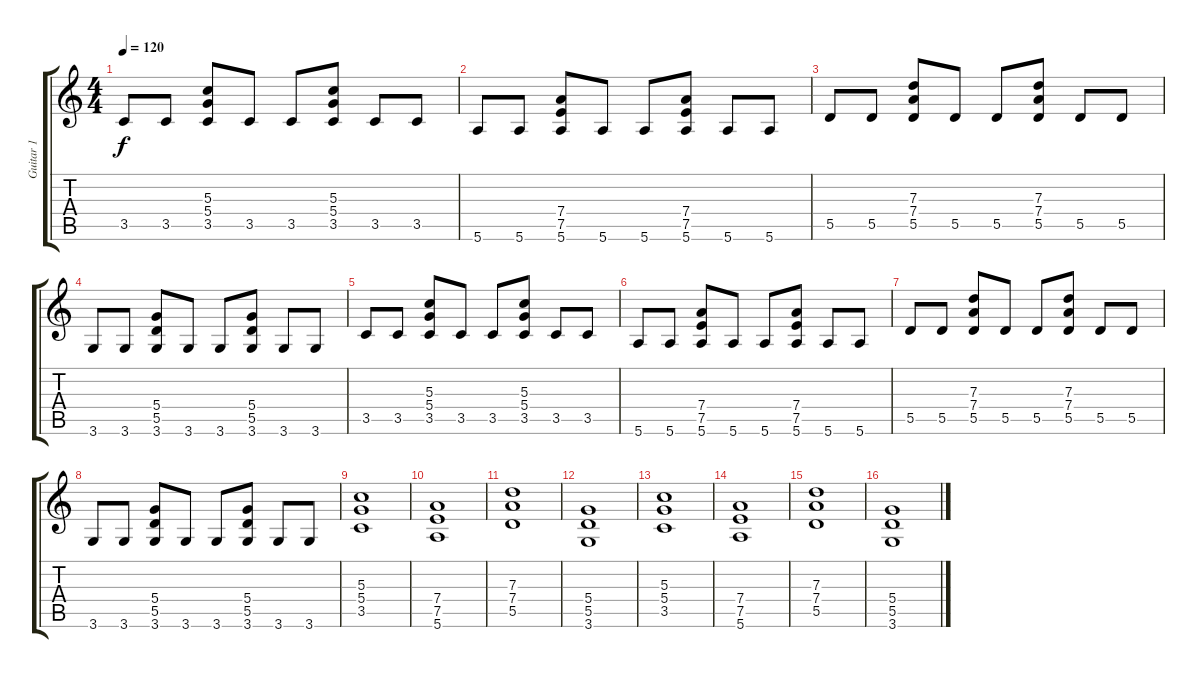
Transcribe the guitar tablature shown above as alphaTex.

\track ("Guitar 1" "Guitar 1") {instrument distortionguitar}
\staff {score tabs}
\tuning (E4 B3 G3 D3 A2 E2) {hide}
\ts (4 4)
\tempo 120
\clef g2
\ks c
3.5.8{dy f} 3.5.8 (5.3 5.4 3.5).8 3.5.8 3.5.8 (5.3 5.4 3.5).8 3.5.8 3.5.8 |
5.6.8 5.6.8 (7.4 7.5 5.6).8 5.6.8 5.6.8 (7.4 7.5 5.6).8 5.6.8 5.6.8 |
5.5.8 5.5.8 (7.3 7.4 5.5).8 5.5.8 5.5.8 (7.3 7.4 5.5).8 5.5.8 5.5.8 |
3.6.8 3.6.8 (5.4 5.5 3.6).8 3.6.8 3.6.8 (5.4 5.5 3.6).8 3.6.8 3.6.8 |
3.5.8 3.5.8 (5.3 5.4 3.5).8 3.5.8 3.5.8 (5.3 5.4 3.5).8 3.5.8 3.5.8 |
5.6.8 5.6.8 (7.4 7.5 5.6).8 5.6.8 5.6.8 (7.4 7.5 5.6).8 5.6.8 5.6.8 |
5.5.8 5.5.8 (7.3 7.4 5.5).8 5.5.8 5.5.8 (7.3 7.4 5.5).8 5.5.8 5.5.8 |
3.6.8 3.6.8 (5.4 5.5 3.6).8 3.6.8 3.6.8 (5.4 5.5 3.6).8 3.6.8 3.6.8 |
(5.3 5.4 3.5).1 |
(7.4 7.5 5.6).1 |
(7.3 7.4 5.5).1 |
(5.4 5.5 3.6).1 |
(5.3 5.4 3.5).1 |
(7.4 7.5 5.6).1 |
(7.3 7.4 5.5).1 |
(5.4 5.5 3.6).1
